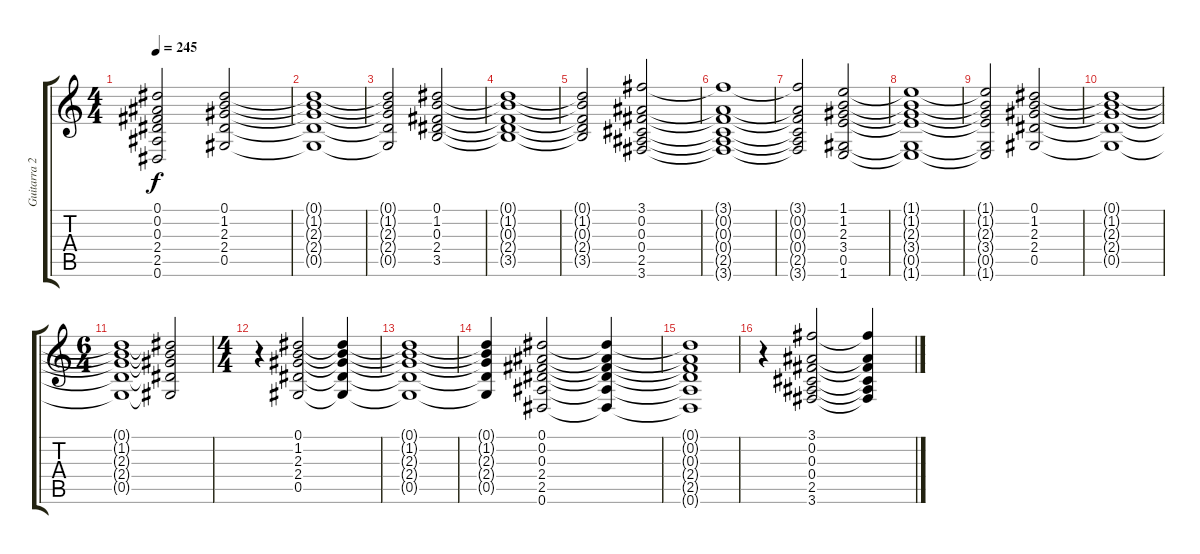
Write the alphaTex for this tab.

\track ("Guitarra 2" "Guitarra 2") {instrument acousticguitarsteel}
\staff {score tabs}
\tuning (Eb4 Bb3 Gb3 Db3 Ab2 Eb2) {hide}
\ts (4 4)
\tempo 245
\clef g2
\ks c
(0.1{t} 0.2{t} 0.3{t} 2.4{t} 2.5{t} 0.6{t}).2{dy f} (0.1 1.2 2.3 2.4 0.5).2 |
(0.1{t} 1.2{t} 2.3{t} 2.4{t} 0.5{t}).1 |
(0.1{t} 1.2{t} 2.3{t} 2.4{t} 0.5{t}).2 (0.1 1.2 0.3 2.4 3.5).2 |
(0.1{t} 1.2{t} 0.3{t} 2.4{t} 3.5{t}).1 |
(0.1{t} 1.2{t} 0.3{t} 2.4{t} 3.5{t}).2 (3.1 0.2 0.3 0.4 2.5 3.6).2 |
(3.1{t} 0.2{t} 0.3{t} 0.4{t} 2.5{t} 3.6{t}).1 |
(3.1{t} 0.2{t} 0.3{t} 0.4{t} 2.5{t} 3.6{t}).2 (1.1 1.2 2.3 3.4 0.5 1.6).2 |
(1.1{t} 1.2{t} 2.3{t} 3.4{t} 0.5{t} 1.6{t}).1 |
(1.1{t} 1.2{t} 2.3{t} 3.4{t} 0.5{t} 1.6{t}).2 (0.1 1.2 2.3 2.4 0.5).2 |
(0.1{t} 1.2{t} 2.3{t} 2.4{t} 0.5{t}).1 |
\ts (6 4)
(0.1{t} 1.2{t} 2.3{t} 2.4{t} 0.5{t}).1 (0.1{t} 1.2{t} 2.3{t} 2.4{t} 0.5{t}).2 |
\ts (4 4)
r.4 (0.1 1.2 2.3 2.4 0.5).2 (0.1{t} 1.2{t} 2.3{t} 2.4{t} 0.5{t}).4 |
(0.1{t} 1.2{t} 2.3{t} 2.4{t} 0.5{t}).1 |
(0.1{t} 1.2{t} 2.3{t} 2.4{t} 0.5{t}).4 (0.1 0.2 0.3 2.4 2.5 0.6).2 (0.1{t} 0.2{t} 0.3{t} 2.4{t} 2.5{t} 0.6{t}).4 |
(0.1{t} 0.2{t} 0.3{t} 2.4{t} 2.5{t} 0.6{t}).1 |
r.4 (3.1 0.2 0.3 0.4 2.5 3.6).2 (3.1{t} 0.2{t} 0.3{t} 0.4{t} 2.5{t} 3.6{t}).4
